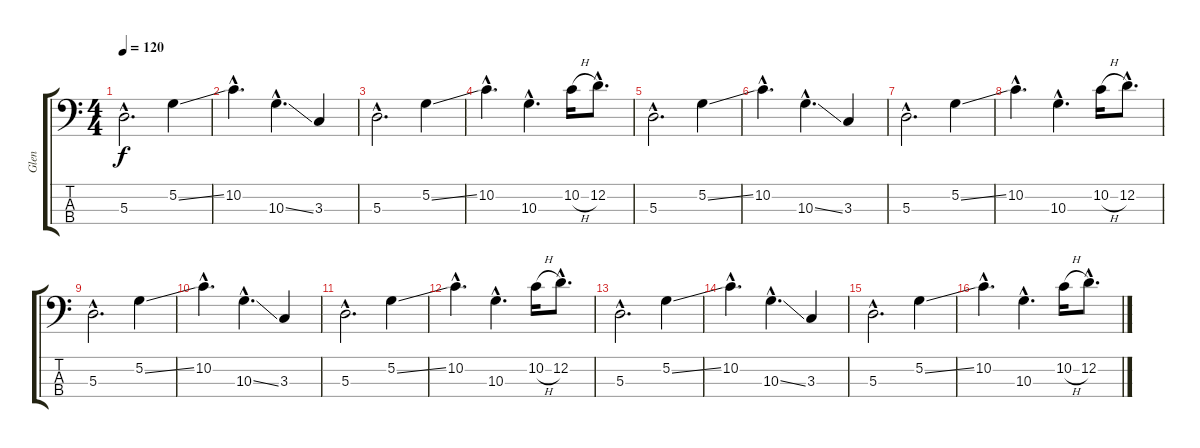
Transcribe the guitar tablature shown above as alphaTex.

\track ("Glen" "Glen") {instrument electricbasspick}
\staff {score tabs}
\tuning (G2 D2 A1 D1) {hide}
\ts (4 4)
\tempo 120
\clef f4
\ks c
5.3{hac}.2{d dy f} 5.2{ss}.4 |
10.2{hac}.4{d} 10.3{ss hac}.4{d} 3.3.4 |
5.3{hac}.2{d} 5.2{ss}.4 |
10.2{hac}.4{d} 10.3{hac}.4{d} 10.2{h}.16 12.2{hac}.8{d} |
5.3{hac}.2{d} 5.2{ss}.4 |
10.2{hac}.4{d} 10.3{ss hac}.4{d} 3.3.4 |
5.3{hac}.2{d} 5.2{ss}.4 |
10.2{hac}.4{d} 10.3{hac}.4{d} 10.2{h}.16 12.2{hac}.8{d} |
5.3{hac}.2{d} 5.2{ss}.4 |
10.2{hac}.4{d} 10.3{ss hac}.4{d} 3.3.4 |
5.3{hac}.2{d} 5.2{ss}.4 |
10.2{hac}.4{d} 10.3{hac}.4{d} 10.2{h}.16 12.2{hac}.8{d} |
5.3{hac}.2{d} 5.2{ss}.4 |
10.2{hac}.4{d} 10.3{ss hac}.4{d} 3.3.4 |
5.3{hac}.2{d} 5.2{ss}.4 |
10.2{hac}.4{d} 10.3{hac}.4{d} 10.2{h}.16 12.2{hac}.8{d}
